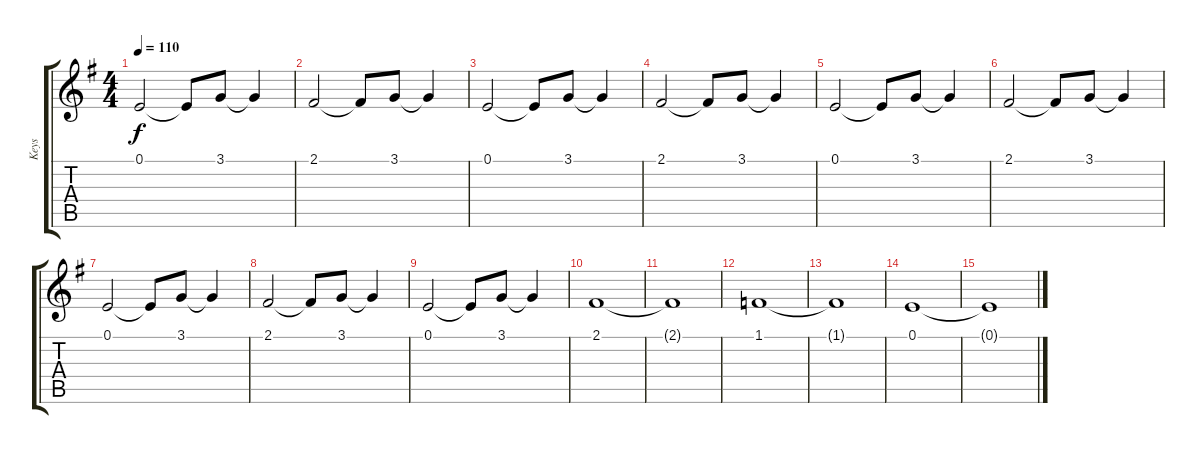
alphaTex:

\track ("Keys" "Keys") {instrument voiceoohs}
\staff {score tabs}
\tuning (E4 B3 G3 D3 A2 E2) {hide}
\ts (4 4)
\tempo 110
\clef g2
\ks eminor
0.1.2{dy f} 0.1{t}.8 3.1.8 3.1{t}.4 |
2.1.2 2.1{t}.8 3.1.8 3.1{t}.4 |
0.1.2 0.1{t}.8 3.1.8 3.1{t}.4 |
2.1.2 2.1{t}.8 3.1.8 3.1{t}.4 |
0.1.2 0.1{t}.8 3.1.8 3.1{t}.4 |
2.1.2 2.1{t}.8 3.1.8 3.1{t}.4 |
0.1.2 0.1{t}.8 3.1.8 3.1{t}.4 |
2.1.2 2.1{t}.8 3.1.8 3.1{t}.4 |
0.1.2 0.1{t}.8 3.1.8 3.1{t}.4 |
2.1.1 |
2.1{t}.1 |
1.1.1 |
1.1{t}.1 |
0.1.1 |
0.1{t}.1
